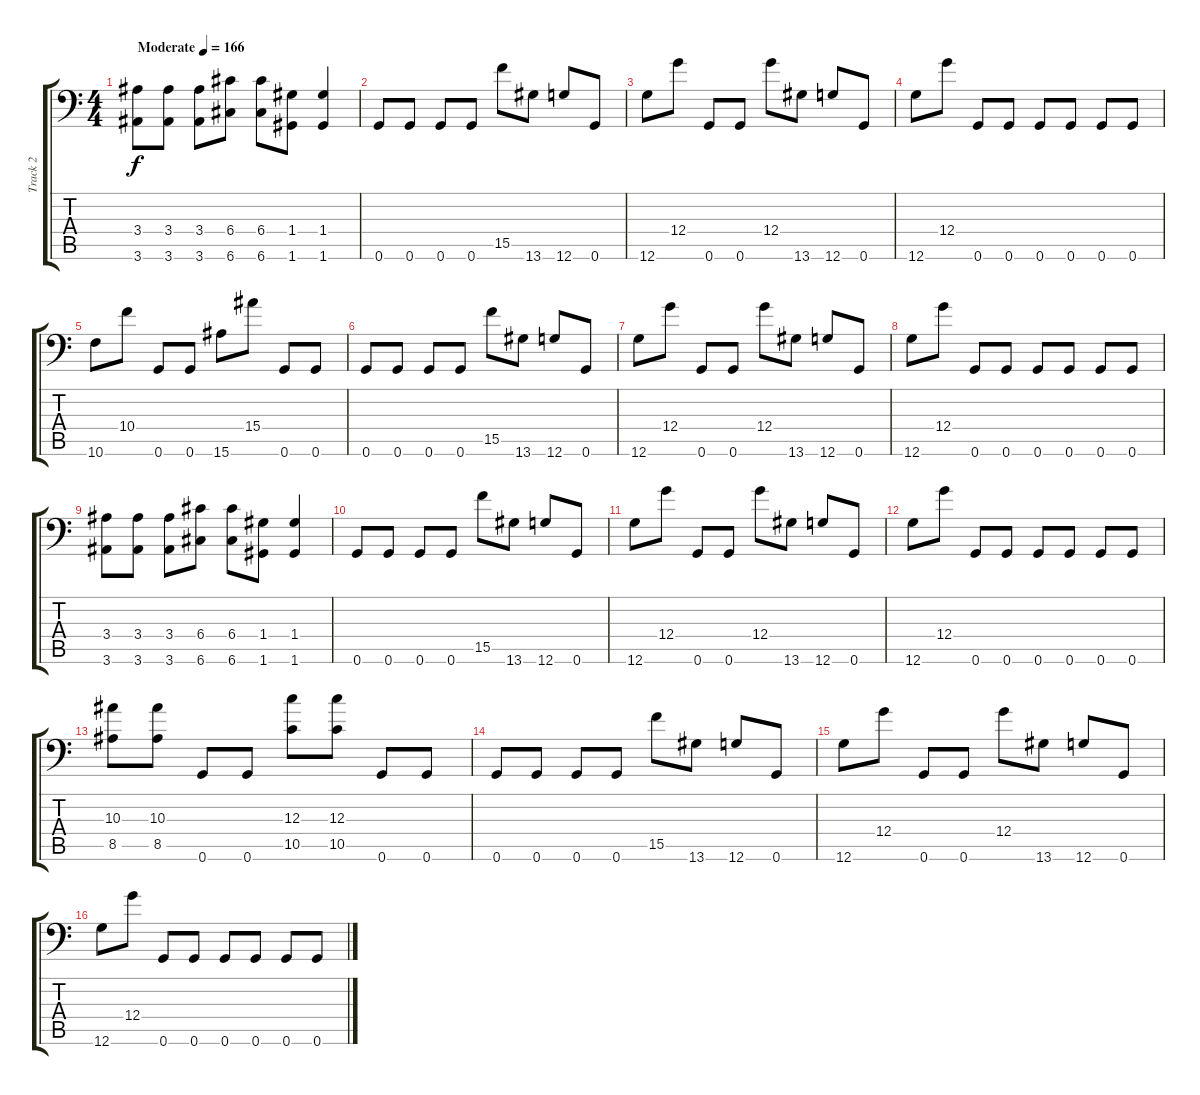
\track ("Track 2" "Track 2") {instrument distortionguitar}
\staff {score tabs}
\tuning (A3 E3 C3 G2 D2 G1) {hide}
\ts (4 4)
\tempo (166 "Moderate")
\clef f4
\ks c
(3.4 3.6).8{dy f instrument distortionguitar} (3.4 3.6).8 (3.4 3.6).8 (6.4 6.6).8 (6.4 6.6).8 (1.4 1.6).8 (1.4 1.6).4 |
0.6.8 0.6.8 0.6.8 0.6.8 15.5.8 13.6.8 12.6.8 0.6.8 |
12.6.8 12.4.8 0.6.8 0.6.8 12.4.8 13.6.8 12.6.8 0.6.8 |
12.6.8 12.4.8 0.6.8 0.6.8 0.6.8 0.6.8 0.6.8 0.6.8 |
10.6.8 10.4.8 0.6.8 0.6.8 15.6.8 15.4.8 0.6.8 0.6.8 |
0.6.8 0.6.8 0.6.8 0.6.8 15.5.8 13.6.8 12.6.8 0.6.8 |
12.6.8 12.4.8 0.6.8 0.6.8 12.4.8 13.6.8 12.6.8 0.6.8 |
12.6.8 12.4.8 0.6.8 0.6.8 0.6.8 0.6.8 0.6.8 0.6.8 |
(3.4 3.6).8 (3.4 3.6).8 (3.4 3.6).8 (6.4 6.6).8 (6.4 6.6).8 (1.4 1.6).8 (1.4 1.6).4 |
0.6.8 0.6.8 0.6.8 0.6.8 15.5.8 13.6.8 12.6.8 0.6.8 |
12.6.8 12.4.8 0.6.8 0.6.8 12.4.8 13.6.8 12.6.8 0.6.8 |
12.6.8 12.4.8 0.6.8 0.6.8 0.6.8 0.6.8 0.6.8 0.6.8 |
(10.3 8.5).8 (10.3 8.5).8 0.6.8 0.6.8 (12.3 10.5).8 (12.3 10.5).8 0.6.8 0.6.8 |
0.6.8 0.6.8 0.6.8 0.6.8 15.5.8 13.6.8 12.6.8 0.6.8 |
12.6.8 12.4.8 0.6.8 0.6.8 12.4.8 13.6.8 12.6.8 0.6.8 |
12.6.8 12.4.8 0.6.8 0.6.8 0.6.8 0.6.8 0.6.8 0.6.8
